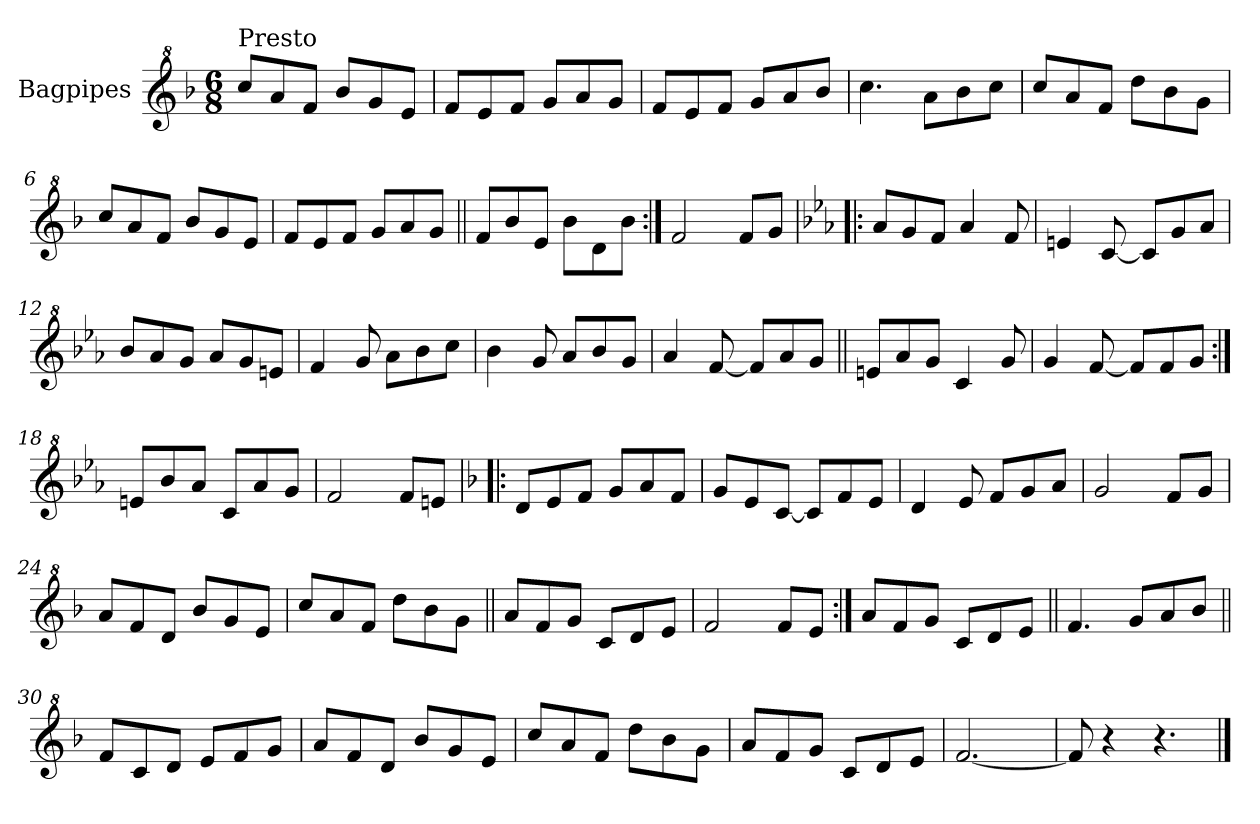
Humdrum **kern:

**kern
*part1
*staff1
*I"Bagpipes
*I'Bag
*clefG^2
*k[b-]
*F:
*M6/8
=1
!LO:TX:a:t=Presto
8ccc/L
8aa/
8ff/J
8bb-/L
8gg/
8ee/J
=2
8ff/L
8ee/
8ff/J
8gg/L
8aa/
8gg/J
=3
8ff/L
8ee/
8ff/J
8gg/L
8aa/
8bb-/J
=4
4.ccc\
8aa\L
8bb-\
8ccc\J
=5
8ccc/L
8aa/
8ff/J
8ddd\L
8bb-\
8gg\J
=6
8ccc/L
8aa/
8ff/J
8bb-/L
8gg/
8ee/J
=7
8ff/L
8ee/
8ff/J
8gg/L
8aa/
8gg/J
!!LO:LB:g=z
=8||
8ff/L
8bb-/
8ee/J
8bb-\L
8dd\
8bb-\J
=9:|!
2ff/
8ff/L
8gg/J
=10!|:
*k[b-e-a-]
*E-:
8aa-/L
8gg/
8ff/J
4aa-/
8ff/
=11
4een/
[8cc/
8cc/L]
8gg/
8aa-/J
=12
8bb-/L
8aa-/
8gg/J
8aa-/L
8gg/
8een/J
=13
4ff/
8gg/
8aa-\L
8bb-\
8ccc\J
=14
4bb-\
8gg/
8aa-/L
8bb-/
8gg/J
!!LO:LB:g=z
=15
4aa-/
[8ff/
8ff/L]
8aa-/
8gg/J
=16||
8een/L
8aa-/
8gg/J
4cc/
8gg/
=17
4gg/
[8ff/
8ff/L]
8ff/
8gg/J
=18:|!
8een/L
8bb-/
8aa-/J
8cc/L
8aa-/
8gg/J
=19
2ff/
8ff/L
8een/J
=20!|:
*k[b-]
*F:
8dd/L
8ee/
8ff/J
8gg/L
8aa/
8ff/J
=21
8gg/L
8ee/
[8cc/J
8cc/L]
8ff/
8ee/J
!!LO:LB:g=z
=22
4dd/
8ee/
8ff/L
8gg/
8aa/J
=23
2gg/
8ff/L
8gg/J
=24
8aa/L
8ff/
8dd/J
8bb-/L
8gg/
8ee/J
=25
8ccc/L
8aa/
8ff/J
8ddd\L
8bb-\
8gg\J
=26||
8aa/L
8ff/
8gg/J
8cc/L
8dd/
8ee/J
=27
2ff/
8ff/L
8ee/J
=28:|!
8aa/L
8ff/
8gg/J
8cc/L
8dd/
8ee/J
=29||
4.ff/
8gg/L
8aa/
8bb-/J
!!LO:LB:g=z
=30||
8ff/L
8cc/
8dd/J
8ee/L
8ff/
8gg/J
=31
8aa/L
8ff/
8dd/J
8bb-/L
8gg/
8ee/J
=32
8ccc/L
8aa/
8ff/J
8ddd\L
8bb-\
8gg\J
=33
8aa/L
8ff/
8gg/J
8cc/L
8dd/
8ee/J
=34
[2.ff/
=35
8ff/]
4r
4.r
==
*-
